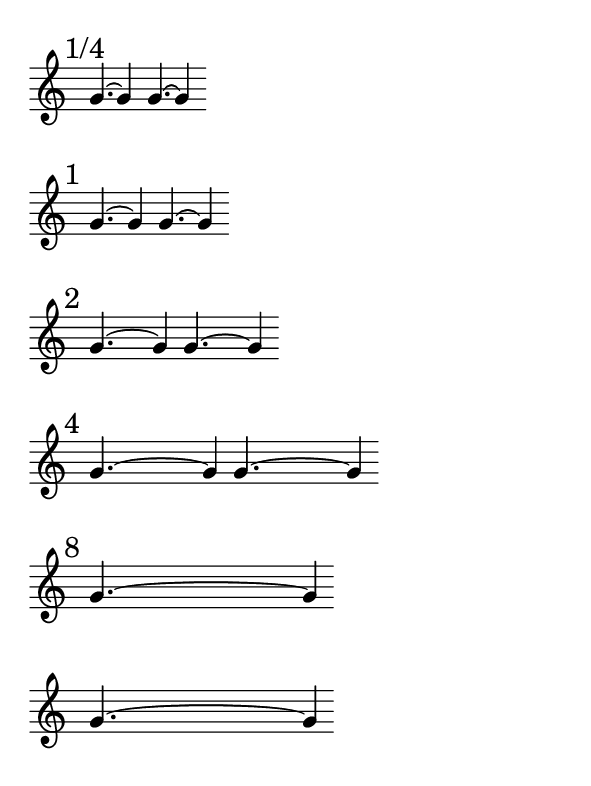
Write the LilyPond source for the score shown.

\version "2.16.2"

\paper { indent = 0  ragged-right = ##t paper-width = 10 \cm line-width = 9 \cm }

br = { \bar "" \break }

% #(set-global-staff-size 10)

\layout { \context { \Voice \override Tie #'direction = #UP } }

\transpose d g

\new Staff \with { \remove Time_signature_engraver } {
  \time 9999/1 \set tieWaitForNote = ##t
  \mark "1/4"
  d'4.*1/4 ~ d'4
  \bar ""
  \shape Tie #'((-0.15 . -0.4)(-0.1 . -0.1)(-0.05 . -0.1)(-0.0 . -0.4))
  \once \override Dots #'extra-offset = #'(-0.1 . -0.0)
  d'4.*1/4 ~ d'4
  \br

  \mark "1"
  d'4. ~ d'4
  \bar ""
  \shape Tie #'((0 . -0.45)(0 . -0.3)(-0.3 . -0.3)(-0.3 . -0.45))
  \once \override Dots #'extra-offset = #'(0.1 . -0.02)
  d'4. ~ d'4
  \br

  \mark "2"
  d'4. ~ s4 d'4
  \bar ""
  \shape Tie #'((0 . -0.45)(0 . -0.45)(-0.3 . -0.45)(-0.3 . -0.45))
  \once \override Dots #'extra-offset = #'(0.1 . -0.05)
  d'4. ~ s4 d'4
  \br

  \mark "4"
  d'4. ~ s2. d'4
  \bar ""
  \shape Tie #'((-0.75 . 0)(-0.6 . 0)(-0.3 . 0)(-0.3 . 0))
  \once \override Dots #'extra-offset = #'(0.15 . -0.05)
  d'4. ~ s2. d'4
  \br

  \mark "8"
  d'4. ~ s1.. d'4
  \bar ""
  \shape Tie #'((-0.75 . 0)(-0.6 . 0.2)(-0.3 . 0.2)(-0.3 . 0))
  \once \override Dots #'extra-offset = #'(0.25 . -0.05)
  d'4. ~ s1.. d'4
  \br

}
